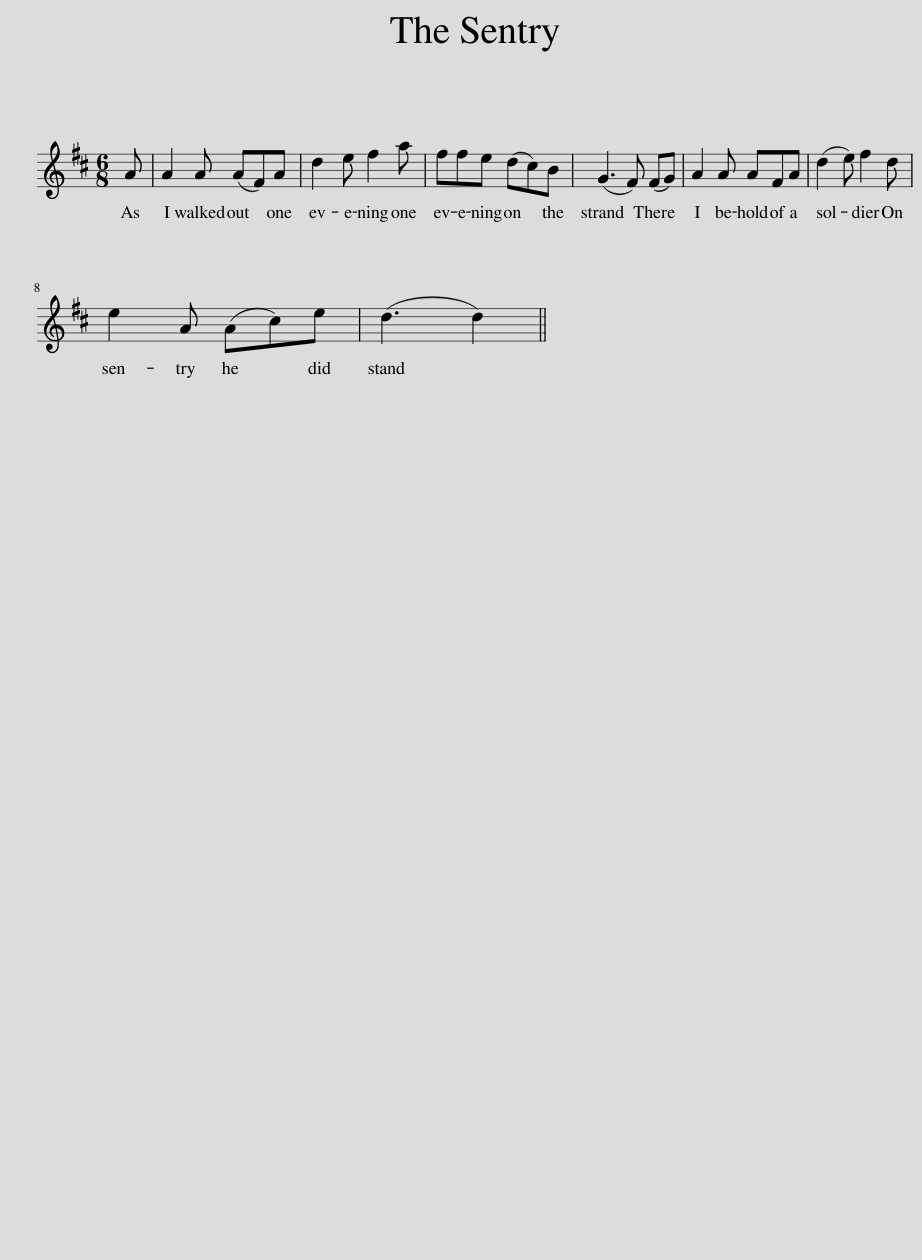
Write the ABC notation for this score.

X:1
L:1/8
M:6/8
I:linebreak $
K:D
V:1 treble
V:1
 A | A2 A (AF)A | d2 e f2 a | ffe (dc)B | (G3 F) (FG) | %5
 A2 A AFA | (d2 e) f2 d |$ e2 A (Ac)e | (d3 d2) || %9
